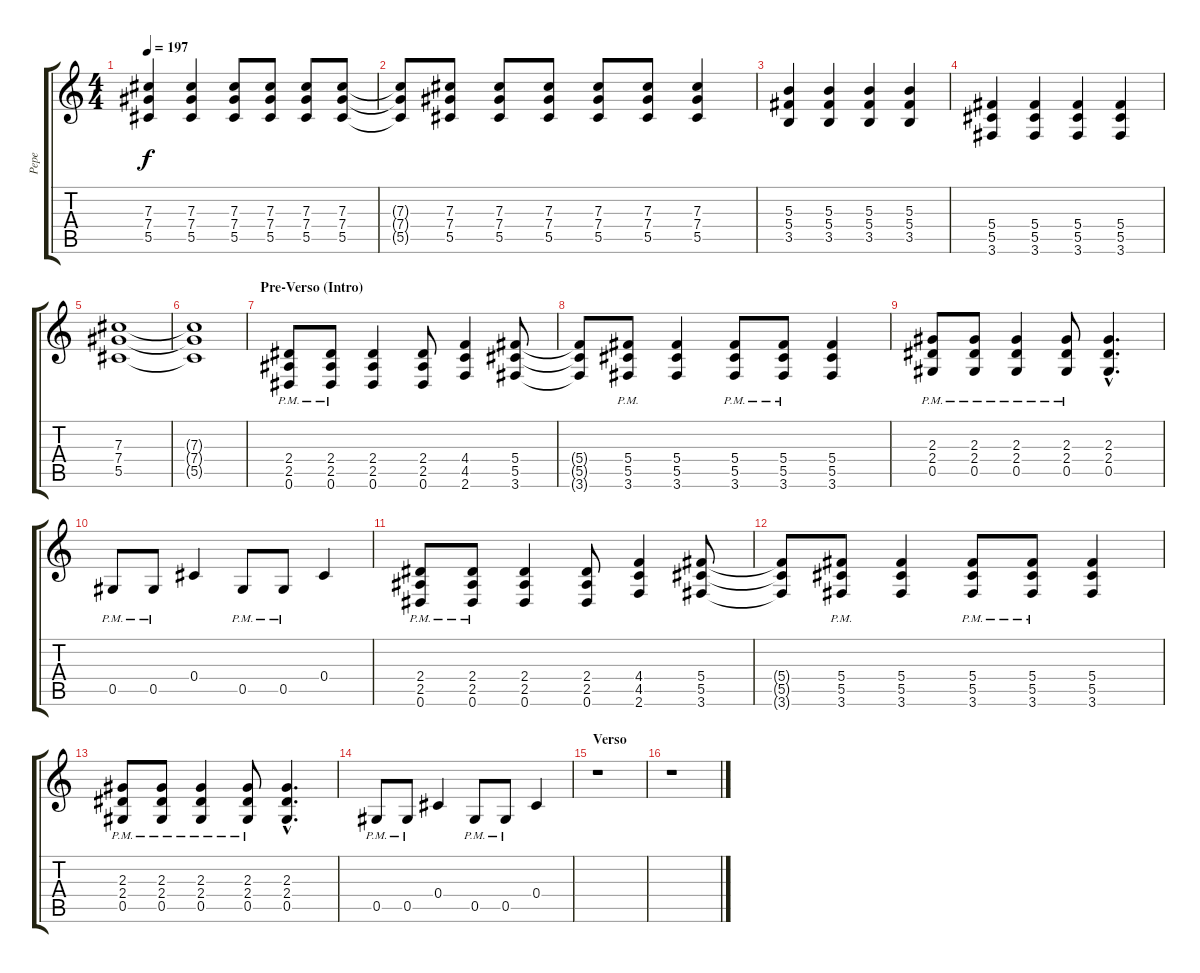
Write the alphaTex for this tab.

\track ("Pepe" "Pepe") {instrument distortionguitar}
\staff {score tabs}
\tuning (Eb4 Bb3 Gb3 Db3 Ab2 Eb2) {hide}
\ts (4 4)
\tempo 197
\clef g2
\ks c
(7.3 7.4 5.5).4{dy f} (7.3 7.4 5.5).4 (7.3 7.4 5.5).8 (7.3 7.4 5.5).8 (7.3 7.4 5.5).8 (7.3 7.4 5.5).8 |
(7.3{t} 7.4{t} 5.5{t}).8 (7.3 7.4 5.5).8 (7.3 7.4 5.5).8 (7.3 7.4 5.5).8 (7.3 7.4 5.5).8 (7.3 7.4 5.5).8 (7.3 7.4 5.5).4 |
(5.3 5.4 3.5).4 (5.3 5.4 3.5).4 (5.3 5.4 3.5).4 (5.3 5.4 3.5).4 |
(5.4 5.5 3.6).4 (5.4 5.5 3.6).4 (5.4 5.5 3.6).4 (5.4 5.5 3.6).4 |
(7.3 7.4 5.5).1 |
(7.3{t} 7.4{t} 5.5{t}).1 |
\section ("" "Pre-Verso (Intro)")
(2.4{pm} 2.5{pm} 0.6{pm}).8 (2.4{pm} 2.5{pm} 0.6{pm}).8 (2.4 2.5 0.6).4 (2.4 2.5 0.6).8 (4.4 4.5 2.6).4 (5.4 5.5 3.6).8 |
(5.4{t} 5.5{t} 3.6{t}).8 (5.4{pm} 5.5{pm} 3.6{pm}).8 (5.4 5.5 3.6).4 (5.4{pm} 5.5{pm} 3.6{pm}).8 (5.4{pm} 5.5{pm} 3.6{pm}).8 (5.4 5.5 3.6).4 |
(2.3{pm} 2.4{pm} 0.5{pm}).8 (2.3{pm} 2.4{pm} 0.5{pm}).8 (2.3{pm} 2.4 0.5).4 (2.3{pm} 2.4{pm} 0.5{pm}).8 (2.3{hac} 2.4{hac} 0.5{hac}).4{d} |
0.5{pm}.8 0.5{pm}.8 0.4.4 0.5{pm}.8 0.5{pm}.8 0.4.4 |
(2.4{pm} 2.5{pm} 0.6{pm}).8 (2.4{pm} 2.5{pm} 0.6{pm}).8 (2.4 2.5 0.6).4 (2.4 2.5 0.6).8 (4.4 4.5 2.6).4 (5.4 5.5 3.6).8 |
(5.4{t} 5.5{t} 3.6{t}).8 (5.4{pm} 5.5{pm} 3.6{pm}).8 (5.4 5.5 3.6).4 (5.4{pm} 5.5{pm} 3.6{pm}).8 (5.4{pm} 5.5{pm} 3.6{pm}).8 (5.4 5.5 3.6).4 |
(2.3{pm} 2.4{pm} 0.5{pm}).8 (2.3{pm} 2.4{pm} 0.5{pm}).8 (2.3{pm} 2.4 0.5).4 (2.3{pm} 2.4{pm} 0.5{pm}).8 (2.3{hac} 2.4{hac} 0.5{hac}).4{d} |
0.5{pm}.8 0.5{pm}.8 0.4.4 0.5{pm}.8 0.5{pm}.8 0.4.4 |
\section ("" "Verso")
r.1 |
r.1
